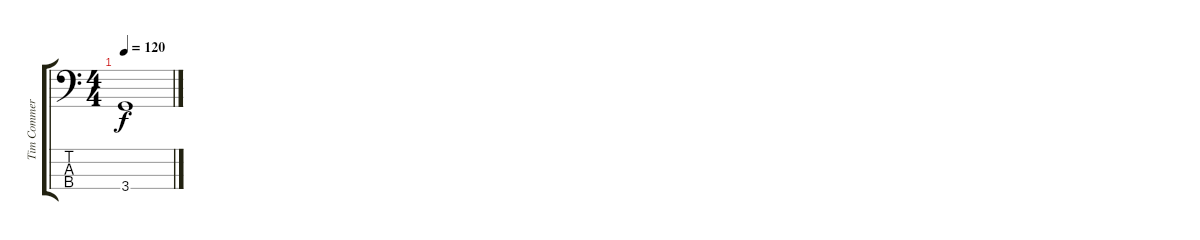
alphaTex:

\track ("Tim Commerford" "Tim Commer") {instrument electricbassfinger}
\staff {score tabs}
\tuning (G2 D2 A1 E1) {hide}
\ts (4 4)
\tempo 120
\clef f4
\ks c
3.4{t}.1{dy f}
